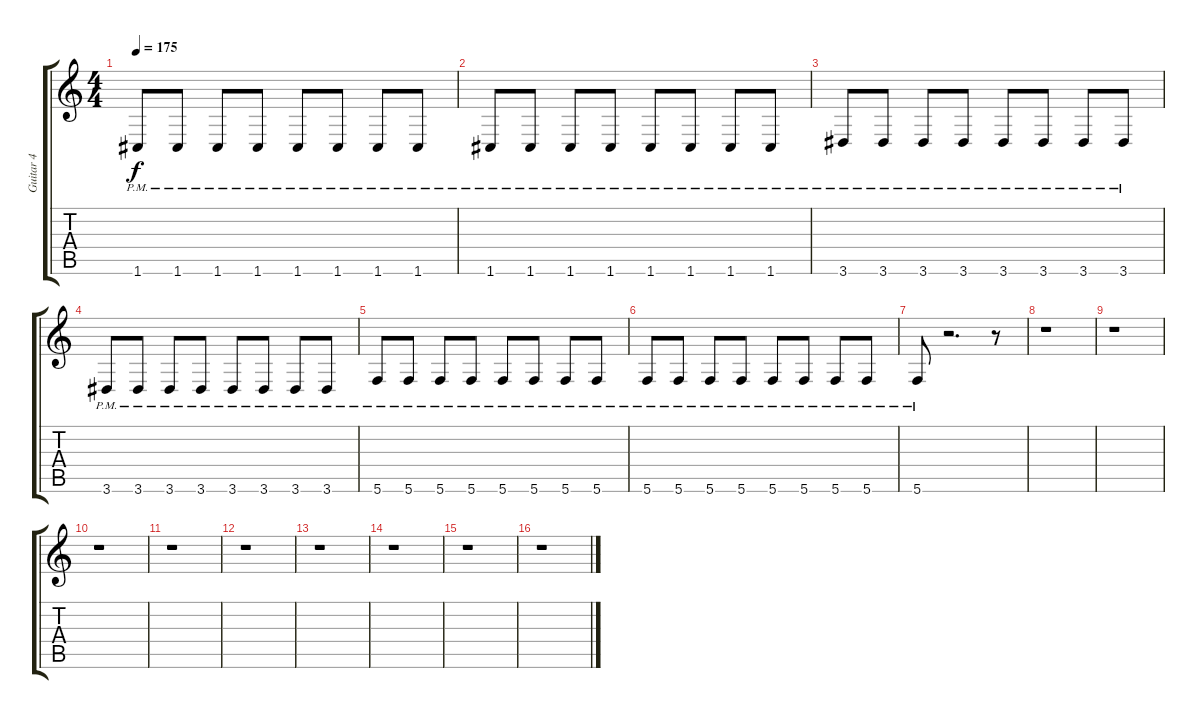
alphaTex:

\track ("Guitar 4" "Guitar 4") {instrument electricguitarclean}
\staff {score tabs}
\tuning (D4 A3 F3 C3 G2 C2) {hide}
\ts (4 4)
\tempo 175
\clef g2
\ks c
1.6{pm}.8{dy f} 1.6{pm}.8 1.6{pm}.8 1.6{pm}.8 1.6{pm}.8 1.6{pm}.8 1.6{pm}.8 1.6{pm}.8 |
1.6{pm}.8 1.6{pm}.8 1.6{pm}.8 1.6{pm}.8 1.6{pm}.8 1.6{pm}.8 1.6{pm}.8 1.6{pm}.8 |
3.6{pm}.8 3.6{pm}.8 3.6{pm}.8 3.6{pm}.8 3.6{pm}.8 3.6{pm}.8 3.6{pm}.8 3.6{pm}.8 |
3.6{pm}.8 3.6{pm}.8 3.6{pm}.8 3.6{pm}.8 3.6{pm}.8 3.6{pm}.8 3.6{pm}.8 3.6{pm}.8 |
5.6{pm}.8 5.6{pm}.8 5.6{pm}.8 5.6{pm}.8 5.6{pm}.8 5.6{pm}.8 5.6{pm}.8 5.6{pm}.8 |
5.6{pm}.8 5.6{pm}.8 5.6{pm}.8 5.6{pm}.8 5.6{pm}.8 5.6{pm}.8 5.6{pm}.8 5.6{pm}.8 |
5.6{pm}.8 r.2{d} r.8 |
r.1 |
r.1 |
r.1 |
r.1 |
r.1 |
r.1 |
r.1 |
r.1 |
r.1
